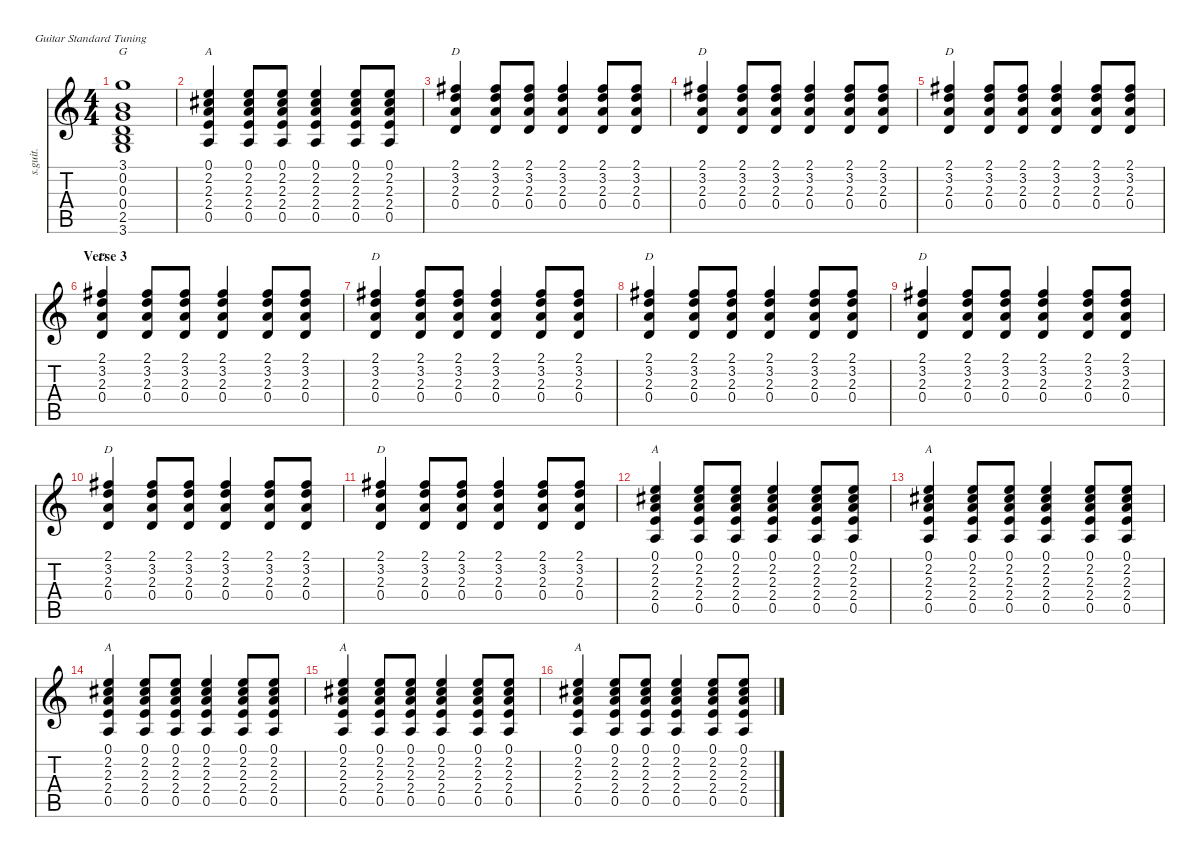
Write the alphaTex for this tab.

\defaultSystemsLayout 4
\hideDynamics
\bracketExtendMode nobrackets
\track ("Rhythm Guitar" "s.guit.") {instrument acousticguitarsteel}
\staff {score tabs}
\tuning (E4 B3 G3 D3 A2 E2)
\chord ("D" 3 1 2 2 0 x) {showdiagram false}
\chord ("G" 3 1 2 2 0 x) {showdiagram false}
\chord ("A" 3 1 2 2 0 x) {showdiagram false}
\ts (4 4)
\tempo (120 hide)
\clef g2
\ks c
(3.1 0.2 0.3 0.4 2.5 3.6).1{ch "G" dy mf} |
(0.5 2.4 2.3 2.2{acc #} 0.1).4{ch "A"} (0.1 2.2{acc #} 2.3 2.4 0.5).8 (0.1 2.2{acc #} 2.3 2.4 0.5).8 (0.1 2.2{acc #} 2.3 2.4 0.5).4 (0.1 2.2{acc #} 2.3 2.4 0.5).8 (0.1 2.2{acc #} 2.3 2.4 0.5).8 |
(0.4 2.3 3.2 2.1{acc #}).4{ch "D"} (2.1{acc #} 3.2 2.3 0.4).8 (2.1{acc #} 3.2 2.3 0.4).8 (2.1{acc #} 3.2 2.3 0.4).4 (2.1{acc #} 3.2 2.3 0.4).8 (2.1{acc #} 3.2 2.3 0.4).8 |
(0.4 2.3 3.2 2.1{acc #}).4{ch "D"} (2.1{acc #} 3.2 2.3 0.4).8 (2.1{acc #} 3.2 2.3 0.4).8 (2.1{acc #} 3.2 2.3 0.4).4 (2.1{acc #} 3.2 2.3 0.4).8 (2.1{acc #} 3.2 2.3 0.4).8 |
(0.4 2.3 3.2 2.1{acc #}).4{ch "D"} (2.1{acc #} 3.2 2.3 0.4).8 (2.1{acc #} 3.2 2.3 0.4).8 (2.1{acc #} 3.2 2.3 0.4).4 (2.1{acc #} 3.2 2.3 0.4).8 (2.1{acc #} 3.2 2.3 0.4).8 |
\section ("" "Verse 3")
(0.4 2.3 3.2 2.1{acc #}).4{ch "D"} (2.1{acc #} 3.2 2.3 0.4).8 (2.1{acc #} 3.2 2.3 0.4).8 (2.1{acc #} 3.2 2.3 0.4).4 (2.1{acc #} 3.2 2.3 0.4).8 (2.1{acc #} 3.2 2.3 0.4).8 |
(0.4 2.3 3.2 2.1{acc #}).4{ch "D"} (2.1{acc #} 3.2 2.3 0.4).8 (2.1{acc #} 3.2 2.3 0.4).8 (2.1{acc #} 3.2 2.3 0.4).4 (2.1{acc #} 3.2 2.3 0.4).8 (2.1{acc #} 3.2 2.3 0.4).8 |
(0.4 2.3 3.2 2.1{acc #}).4{ch "D"} (2.1{acc #} 3.2 2.3 0.4).8 (2.1{acc #} 3.2 2.3 0.4).8 (2.1{acc #} 3.2 2.3 0.4).4 (2.1{acc #} 3.2 2.3 0.4).8 (2.1{acc #} 3.2 2.3 0.4).8 |
(0.4 2.3 3.2 2.1{acc #}).4{ch "D"} (2.1{acc #} 3.2 2.3 0.4).8 (2.1{acc #} 3.2 2.3 0.4).8 (2.1{acc #} 3.2 2.3 0.4).4 (2.1{acc #} 3.2 2.3 0.4).8 (2.1{acc #} 3.2 2.3 0.4).8 |
(0.4 2.3 3.2 2.1{acc #}).4{ch "D"} (2.1{acc #} 3.2 2.3 0.4).8 (2.1{acc #} 3.2 2.3 0.4).8 (2.1{acc #} 3.2 2.3 0.4).4 (2.1{acc #} 3.2 2.3 0.4).8 (2.1{acc #} 3.2 2.3 0.4).8 |
(0.4 2.3 3.2 2.1{acc #}).4{ch "D"} (2.1{acc #} 3.2 2.3 0.4).8 (2.1{acc #} 3.2 2.3 0.4).8 (2.1{acc #} 3.2 2.3 0.4).4 (2.1{acc #} 3.2 2.3 0.4).8 (2.1{acc #} 3.2 2.3 0.4).8 |
(0.5 2.4 2.3 2.2{acc #} 0.1).4{ch "A"} (0.1 2.2{acc #} 2.3 2.4 0.5).8 (0.1 2.2{acc #} 2.3 2.4 0.5).8 (0.1 2.2{acc #} 2.3 2.4 0.5).4 (0.1 2.2{acc #} 2.3 2.4 0.5).8 (0.1 2.2{acc #} 2.3 2.4 0.5).8 |
(0.5 2.4 2.3 2.2{acc #} 0.1).4{ch "A"} (0.1 2.2{acc #} 2.3 2.4 0.5).8 (0.1 2.2{acc #} 2.3 2.4 0.5).8 (0.1 2.2{acc #} 2.3 2.4 0.5).4 (0.1 2.2{acc #} 2.3 2.4 0.5).8 (0.1 2.2{acc #} 2.3 2.4 0.5).8 |
(0.5 2.4 2.3 2.2{acc #} 0.1).4{ch "A"} (0.1 2.2{acc #} 2.3 2.4 0.5).8 (0.1 2.2{acc #} 2.3 2.4 0.5).8 (0.1 2.2{acc #} 2.3 2.4 0.5).4 (0.1 2.2{acc #} 2.3 2.4 0.5).8 (0.1 2.2{acc #} 2.3 2.4 0.5).8 |
(0.5 2.4 2.3 2.2{acc #} 0.1).4{ch "A"} (0.1 2.2{acc #} 2.3 2.4 0.5).8 (0.1 2.2{acc #} 2.3 2.4 0.5).8 (0.1 2.2{acc #} 2.3 2.4 0.5).4 (0.1 2.2{acc #} 2.3 2.4 0.5).8 (0.1 2.2{acc #} 2.3 2.4 0.5).8 |
(0.5 2.4 2.3 2.2{acc #} 0.1).4{ch "A"} (0.1 2.2{acc #} 2.3 2.4 0.5).8 (0.1 2.2{acc #} 2.3 2.4 0.5).8 (0.1 2.2{acc #} 2.3 2.4 0.5).4 (0.1 2.2{acc #} 2.3 2.4 0.5).8 (0.1 2.2{acc #} 2.3 2.4 0.5).8
